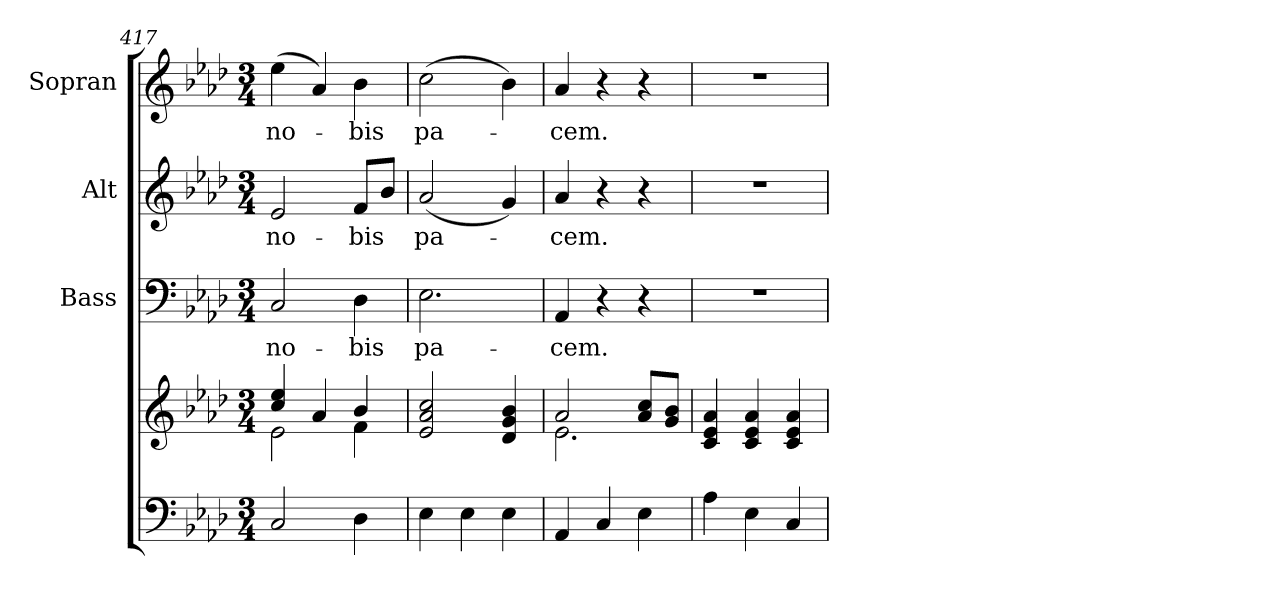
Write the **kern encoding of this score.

**kern	**kern	**kern	**text	**kern	**text	**kern	**text
*part4	*part4	*part3	*part3	*part2	*part2	*part1	*part1
*staff5	*staff4	*staff3	*staff3	*staff2	*staff2	*staff1	*staff1
*	*	*I"Bass	*	*I"Alt	*	*I"Sopran	*
*	*	*I'B.	*	*I'A.	*	*I'S.	*
*clefF4	*clefG2	*clefF4	*	*clefG2	*	*clefG2	*
*k[b-e-a-d-]	*k[b-e-a-d-]	*k[b-e-a-d-]	*	*k[b-e-a-d-]	*	*k[b-e-a-d-]	*
*A-:	*A-:	*A-:	*	*A-:	*	*A-:	*
*M3/4	*M3/4	*M3/4	*	*M3/4	*	*M3/4	*
=417	=417	=417	=417	=417	=417	=417	=417
*	*^	*	*	*	*	*	*
!	!	!	!	!LO:LY:b	!	!LO:LY:b	!	!LO:LY:b
2C/	4cc/ 4ee-/	2e-\	2C/	no-	2e-/	no-	(>4ee-\	no-
.	4a-/	.	.	.	.	.	4a-/)	.
!	!	!	!	!LO:LY:b	!	!LO:LY:b	!	!LO:LY:b
4D-\	4b-/	4f\	4D-\	-bis	8f/L	-bis	4b-\	-bis
.	.	.	.	.	8b-/J	.	.	.
*	*v	*v	*	*	*	*	*	*
=418	=418	=418	=418	=418	=418	=418	=418
!	!	!	!LO:LY:b	!	!LO:LY:b	!	!LO:LY:b
4E-\	2e-/ 2a-/ 2cc/	2.E-\	pa-	(<2a-/	pa-	(>2cc\	pa-
4E-\	.	.	.	.	.	.	.
4E-\	4d-/ 4g/ 4b-/	.	.	4g/)	.	4b-\)	.
=419	=419	=419	=419	=419	=419	=419	=419
*	*^	*	*	*	*	*	*
!	!	!	!	!LO:LY:b	!	!LO:LY:b	!	!LO:LY:b
4AA-/	2a-/	2.e-\	4AA-/	-cem.	4a-/	-cem.	4a-/	-cem.
4C/	.	.	4r	.	4r	.	4r	.
4E-\	8a-/ 8cc/L	.	4r	.	4r	.	4r	.
.	8g/ 8b-/J	.	.	.	.	.	.	.
*	*v	*v	*	*	*	*	*	*
=420	=420	=420	=420	=420	=420	=420	=420
4A-\	4c/ 4e-/ 4a-/	2.r	.	2.r	.	2.r	.
4E-\	4c/ 4e-/ 4a-/	.	.	.	.	.	.
4C/	4c/ 4e-/ 4a-/	.	.	.	.	.	.
=	=	=	=	=	=	=	=
*-	*-	*-	*-	*-	*-	*-	*-
